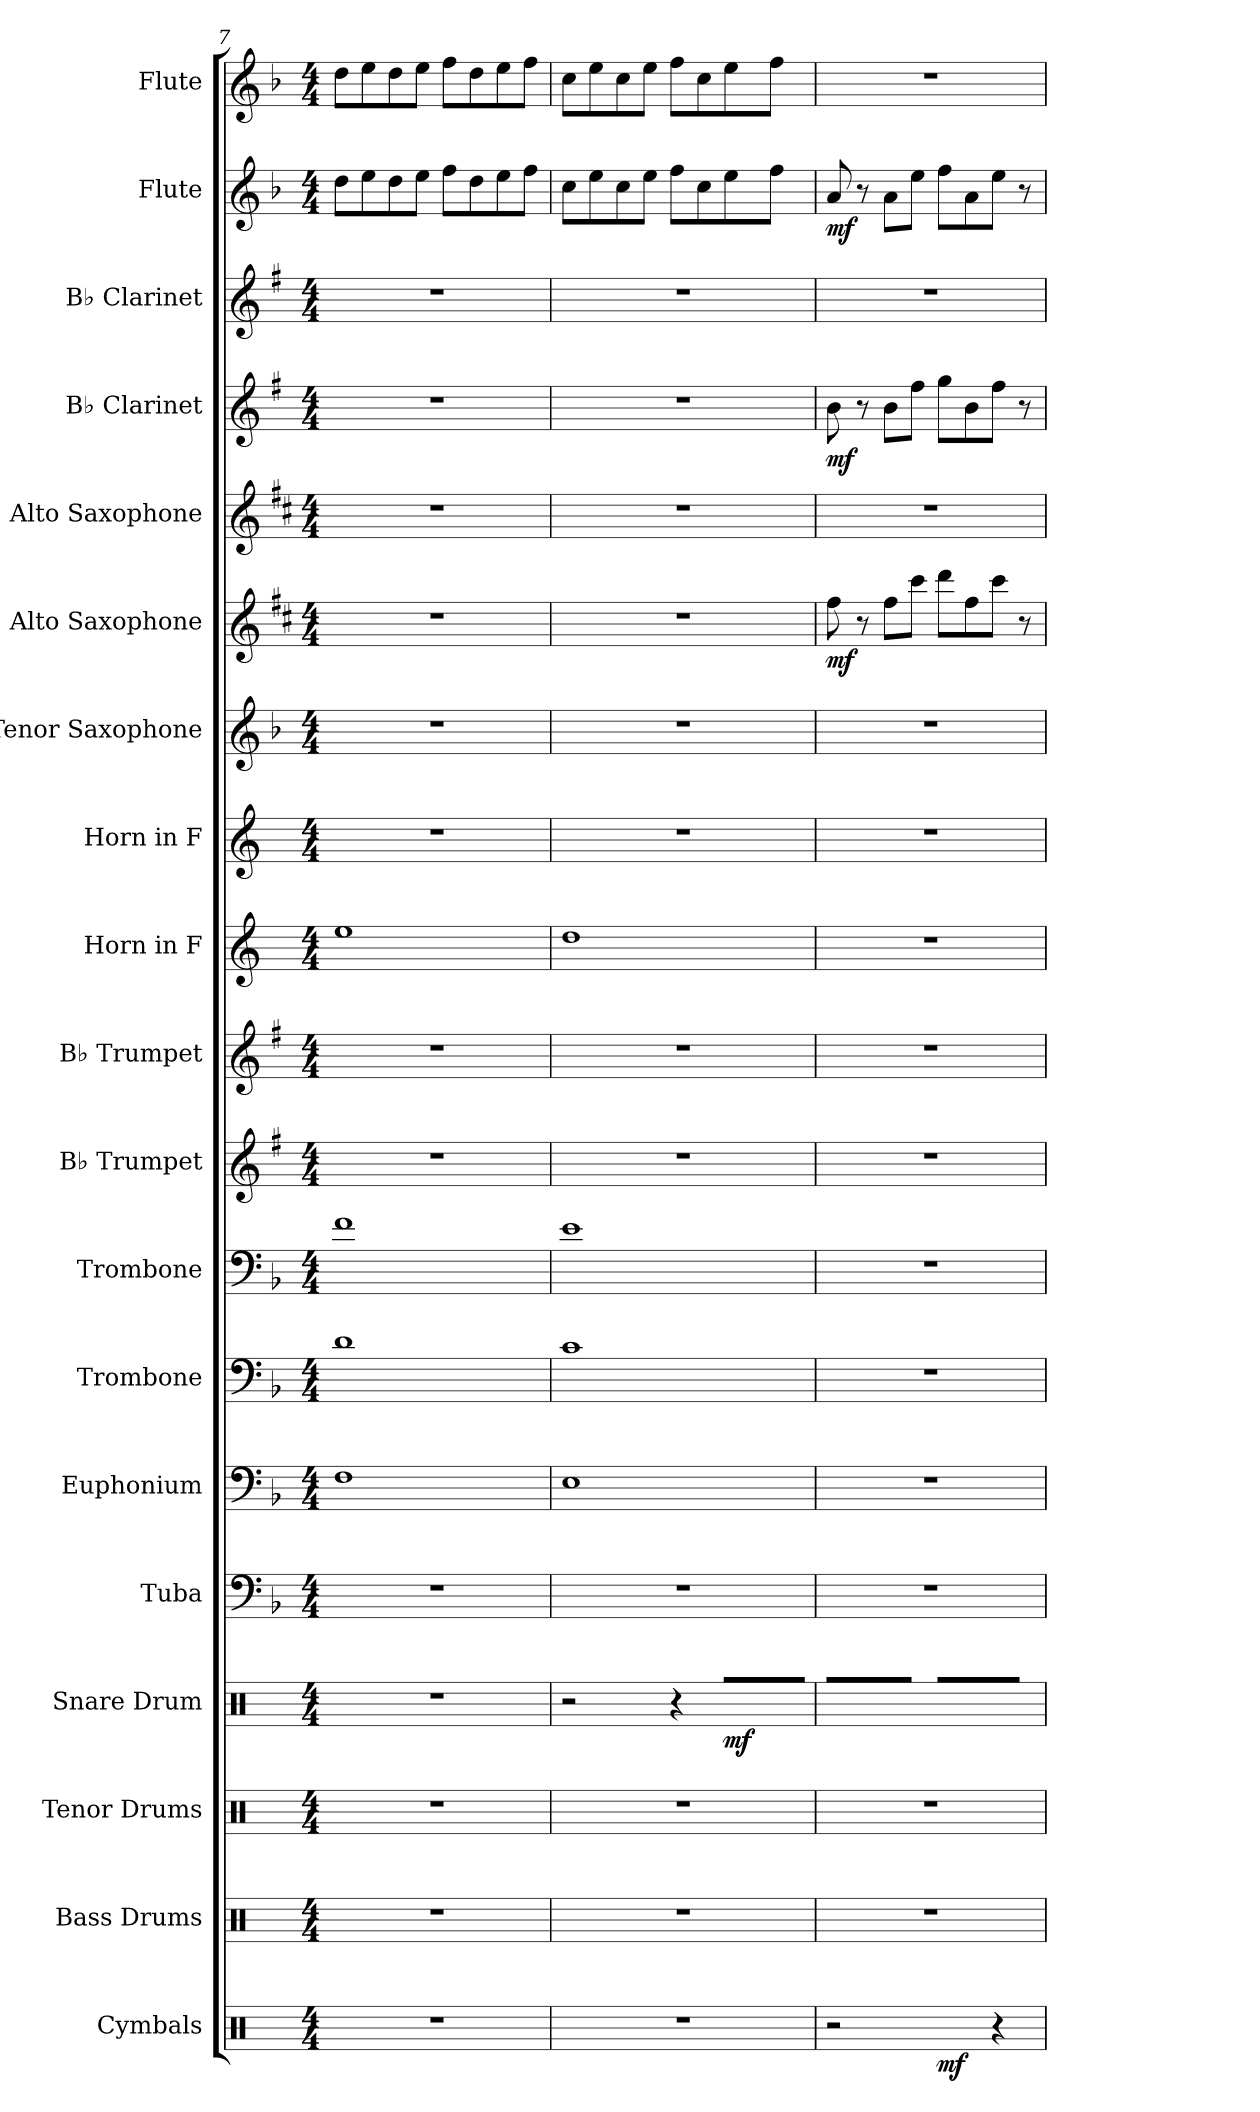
**kern	**dynam	**kern	**kern	**kern	**dynam	**kern	**kern	**kern	**kern	**kern	**kern	**kern	**kern	**kern	**kern	**dynam	**kern	**kern	**dynam	**kern	**kern	**dynam	**kern
*part19	*part19	*part18	*part17	*part16	*part16	*part15	*part14	*part13	*part12	*part11	*part10	*part9	*part8	*part7	*part6	*part6	*part5	*part4	*part4	*part3	*part2	*part2	*part1
*staff19	*staff19	*staff18	*staff17	*staff16	*staff16	*staff15	*staff14	*staff13	*staff12	*staff11	*staff10	*staff9	*staff8	*staff7	*staff6	*staff6	*staff5	*staff4	*staff4	*staff3	*staff2	*staff2	*staff1
*I"Cymbals	*	*I"Bass Drums	*I"Tenor Drums	*I"Snare Drum	*	*I"Tuba	*I"Euphonium	*I"Trombone	*I"Trombone	*I"B♭ Trumpet	*I"B♭ Trumpet	*I"Horn in F	*I"Horn in F	*I"Tenor Saxophone	*I"Alto Saxophone	*	*I"Alto Saxophone	*I"B♭ Clarinet	*	*I"B♭ Clarinet	*I"Flute	*	*I"Flute
*I'Cym.	*	*I'B.D.	*I'T.D.	*I'S.D.	*	*I'Tba.	*I'Euph.	*I'Tbn.	*I'Tbn.	*I'B♭ Tpt.	*I'B♭ Tpt.	*	*	*I'T. Sax.	*I'A. Sax.	*	*I'A. Sax.	*I'B♭ Cl.	*	*I'B♭ Cl.	*I'Fl.	*	*I'Fl.
*clefX	*	*clefX	*clefX	*clefX	*	*clefF4	*clefF4	*clefF4	*clefF4	*clefG2	*clefG2	*clefG2	*clefG2	*clefG2	*clefG2	*	*clefG2	*clefG2	*	*clefG2	*clefG2	*	*clefG2
*	*	*	*	*	*	*	*	*	*	*ITrd1c2	*ITrd1c2	*ITrd4c7	*ITrd4c7	*ITrd8c14	*ITrd5c9	*	*ITrd5c9	*ITrd1c2	*	*ITrd1c2	*	*	*
*k[]	*	*k[]	*k[]	*k[]	*	*k[b-]	*k[b-]	*k[b-]	*k[b-]	*k[b-]	*k[b-]	*k[b-]	*k[b-]	*k[b-]	*k[b-]	*	*k[b-]	*k[b-]	*	*k[b-]	*k[b-]	*	*k[b-]
*M4/4	*	*M4/4	*M4/4	*M4/4	*	*M4/4	*M4/4	*M4/4	*M4/4	*M4/4	*M4/4	*M4/4	*M4/4	*M4/4	*M4/4	*	*M4/4	*M4/4	*	*M4/4	*M4/4	*	*M4/4
=7	=7	=7	=7	=7	=7	=7	=7	=7	=7	=7	=7	=7	=7	=7	=7	=7	=7	=7	=7	=7	=7	=7	=7
1r	.	1r	1r	1r	.	1r	1F	1d	1f	1r	1r	1a	1r	1r	1r	.	1r	1r	.	1r	8dd\L	.	8dd\L
.	.	.	.	.	.	.	.	.	.	.	.	.	.	.	.	.	.	.	.	.	8ee\	.	8ee\
.	.	.	.	.	.	.	.	.	.	.	.	.	.	.	.	.	.	.	.	.	8dd\	.	8dd\
.	.	.	.	.	.	.	.	.	.	.	.	.	.	.	.	.	.	.	.	.	8ee\J	.	8ee\J
.	.	.	.	.	.	.	.	.	.	.	.	.	.	.	.	.	.	.	.	.	8ff\L	.	8ff\L
.	.	.	.	.	.	.	.	.	.	.	.	.	.	.	.	.	.	.	.	.	8dd\	.	8dd\
.	.	.	.	.	.	.	.	.	.	.	.	.	.	.	.	.	.	.	.	.	8ee\	.	8ee\
.	.	.	.	.	.	.	.	.	.	.	.	.	.	.	.	.	.	.	.	.	8ff\J	.	8ff\J
!!LO:PB:g=z
=8	=8	=8	=8	=8	=8	=8	=8	=8	=8	=8	=8	=8	=8	=8	=8	=8	=8	=8	=8	=8	=8	=8	=8
1r	.	1r	1r	2r	.	1r	1E	1c	1e	1r	1r	1g	1r	1r	1r	.	1r	1r	.	1r	8cc\L	.	8cc\L
.	.	.	.	.	.	.	.	.	.	.	.	.	.	.	.	.	.	.	.	.	8ee\	.	8ee\
.	.	.	.	.	.	.	.	.	.	.	.	.	.	.	.	.	.	.	.	.	8cc\	.	8cc\
.	.	.	.	.	.	.	.	.	.	.	.	.	.	.	.	.	.	.	.	.	8ee\J	.	8ee\J
.	.	.	.	4r	.	.	.	.	.	.	.	.	.	.	.	.	.	.	.	.	8ff\L	.	8ff\L
.	.	.	.	.	.	.	.	.	.	.	.	.	.	.	.	.	.	.	.	.	8cc\	.	8cc\
!	!	!	!	!	!LO:DY:b	!	!	!	!	!	!	!	!	!	!	!	!	!	!	!	!	!	!
*	*	*	*	*tremolo	*	*	*	*	*	*	*	*	*	*	*	*	*	*	*	*	*	*	*
.	.	.	.	32R/LLL	mf	.	.	.	.	.	.	.	.	.	.	.	.	.	.	.	8ee\	.	8ee\
.	.	.	.	32R/	.	.	.	.	.	.	.	.	.	.	.	.	.	.	.	.	.	.	.
.	.	.	.	32R/	.	.	.	.	.	.	.	.	.	.	.	.	.	.	.	.	.	.	.
.	.	.	.	32R/	.	.	.	.	.	.	.	.	.	.	.	.	.	.	.	.	.	.	.
.	.	.	.	32R/	.	.	.	.	.	.	.	.	.	.	.	.	.	.	.	.	8ff\J	.	8ff\J
.	.	.	.	32R/	.	.	.	.	.	.	.	.	.	.	.	.	.	.	.	.	.	.	.
.	.	.	.	32R/	.	.	.	.	.	.	.	.	.	.	.	.	.	.	.	.	.	.	.
.	.	.	.	32R/JJJ	.	.	.	.	.	.	.	.	.	.	.	.	.	.	.	.	.	.	.
*	*	*	*	*Xtremolo	*	*	*	*	*	*	*	*	*	*	*	*	*	*	*	*	*	*	*
=9	=9	=9	=9	=9	=9	=9	=9	=9	=9	=9	=9	=9	=9	=9	=9	=9	=9	=9	=9	=9	=9	=9	=9
!	!	!	!	!	!	!	!	!	!	!	!	!	!	!	!	!LO:DY:b	!	!	!LO:DY:b	!	!	!LO:DY:b	!
2r	.	1r	1r	8R/L	.	1r	1r	1r	1r	1r	1r	1r	1r	1r	8a\	mf	1r	8a\	mf	1r	8a/	mf	1r
.	.	.	.	8R/	.	.	.	.	.	.	.	.	.	.	8r	.	.	8r	.	.	8r	.	.
.	.	.	.	8R/	.	.	.	.	.	.	.	.	.	.	8a\L	.	.	8a\L	.	.	8a\L	.	.
.	.	.	.	8R/J	.	.	.	.	.	.	.	.	.	.	8ee\J	.	.	8ee\J	.	.	8ee\J	.	.
!	!LO:DY:b	!	!	!	!	!	!	!	!	!	!	!	!	!	!	!	!	!	!	!	!	!	!
4R/	mf	.	.	8R/L	.	.	.	.	.	.	.	.	.	.	8ff\L	.	.	8ff\L	.	.	8ff\L	.	.
.	.	.	.	8R/	.	.	.	.	.	.	.	.	.	.	8a\	.	.	8a\	.	.	8a\	.	.
4r	.	.	.	8R/	.	.	.	.	.	.	.	.	.	.	8ee\J	.	.	8ee\J	.	.	8ee\J	.	.
.	.	.	.	8R/J	.	.	.	.	.	.	.	.	.	.	8r	.	.	8r	.	.	8r	.	.
=	=	=	=	=	=	=	=	=	=	=	=	=	=	=	=	=	=	=	=	=	=	=	=
*-	*-	*-	*-	*-	*-	*-	*-	*-	*-	*-	*-	*-	*-	*-	*-	*-	*-	*-	*-	*-	*-	*-	*-
